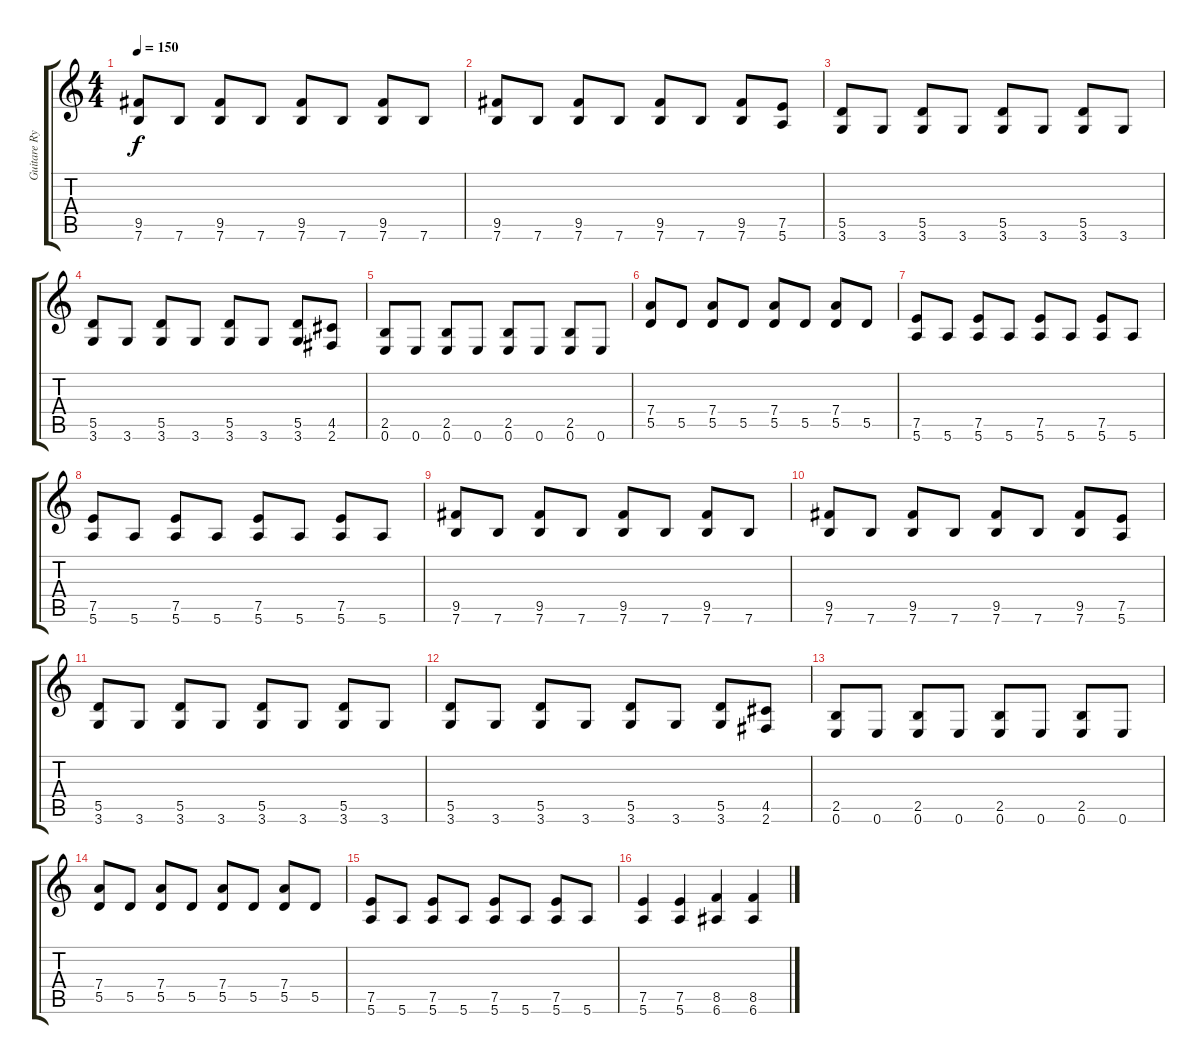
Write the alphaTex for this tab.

\track ("Guitare Rythmique" "Guitare Ry") {instrument distortionguitar}
\staff {score tabs}
\tuning (E4 B3 G3 D3 A2 E2) {hide}
\ts (4 4)
\tempo 150
\clef g2
\ks c
(9.5 7.6).8{dy f} 7.6.8 (9.5 7.6).8 7.6.8 (9.5 7.6).8 7.6.8 (9.5 7.6).8 7.6.8 |
(9.5 7.6).8 7.6.8 (9.5 7.6).8 7.6.8 (9.5 7.6).8 7.6.8 (9.5 7.6).8 (7.5 5.6).8 |
(5.5 3.6).8 3.6.8 (5.5 3.6).8 3.6.8 (5.5 3.6).8 3.6.8 (5.5 3.6).8 3.6.8 |
(5.5 3.6).8 3.6.8 (5.5 3.6).8 3.6.8 (5.5 3.6).8 3.6.8 (5.5 3.6).8 (4.5 2.6).8 |
(2.5 0.6).8 0.6.8 (2.5 0.6).8 0.6.8 (2.5 0.6).8 0.6.8 (2.5 0.6).8 0.6.8 |
(7.4 5.5).8 5.5.8 (7.4 5.5).8 5.5.8 (7.4 5.5).8 5.5.8 (7.4 5.5).8 5.5.8 |
(7.5 5.6).8 5.6.8 (7.5 5.6).8 5.6.8 (7.5 5.6).8 5.6.8 (7.5 5.6).8 5.6.8 |
(7.5 5.6).8 5.6.8 (7.5 5.6).8 5.6.8 (7.5 5.6).8 5.6.8 (7.5 5.6).8 5.6.8 |
(9.5 7.6).8 7.6.8 (9.5 7.6).8 7.6.8 (9.5 7.6).8 7.6.8 (9.5 7.6).8 7.6.8 |
(9.5 7.6).8 7.6.8 (9.5 7.6).8 7.6.8 (9.5 7.6).8 7.6.8 (9.5 7.6).8 (7.5 5.6).8 |
(5.5 3.6).8 3.6.8 (5.5 3.6).8 3.6.8 (5.5 3.6).8 3.6.8 (5.5 3.6).8 3.6.8 |
(5.5 3.6).8 3.6.8 (5.5 3.6).8 3.6.8 (5.5 3.6).8 3.6.8 (5.5 3.6).8 (4.5 2.6).8 |
(2.5 0.6).8 0.6.8 (2.5 0.6).8 0.6.8 (2.5 0.6).8 0.6.8 (2.5 0.6).8 0.6.8 |
(7.4 5.5).8 5.5.8 (7.4 5.5).8 5.5.8 (7.4 5.5).8 5.5.8 (7.4 5.5).8 5.5.8 |
(7.5 5.6).8 5.6.8 (7.5 5.6).8 5.6.8 (7.5 5.6).8 5.6.8 (7.5 5.6).8 5.6.8 |
(7.5 5.6).4 (7.5 5.6).4 (8.5 6.6).4 (8.5 6.6).4
